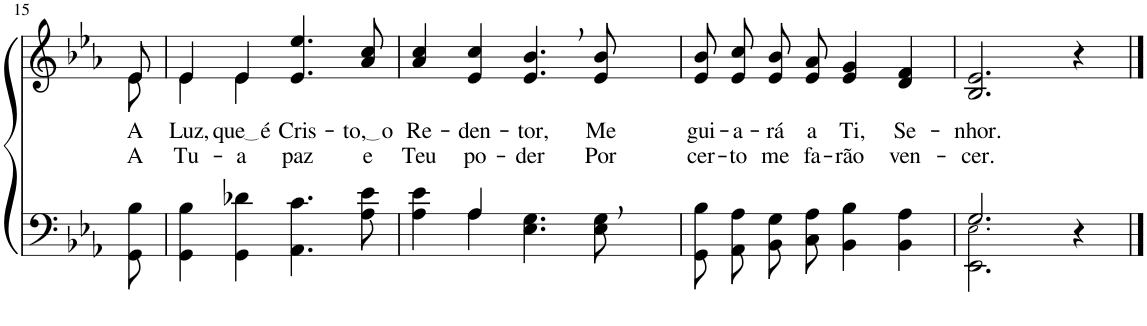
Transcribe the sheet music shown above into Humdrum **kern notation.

**kern	**kern	**text	**text
*part2	*part1	*part1	*part1
*staff2	*staff1	*staff1	*staff1
*I"Parte III e IV	*I"Parte I e II	*	*
!!LO:PB:g=z
*clefF4	*clefG2	*	*
*k[b-e-a-]	*k[b-e-a-]	*	*
*M4/4	*M4/4	*	*
=15	=15	=15	=15
*	*^	*	*
!	!	!	!LO:LY:b	!LO:LY:b
8GG\ 8B-\	8e-/	8e-\	A	A
=16	=16	=16	=16	=16
!	!	!	!LO:LY:b	!LO:LY:b
4GG\ 4B-\	4e-/	4e-\	Luz,	Tu-
!	!	!	!LO:LY:b	!LO:LY:b
4GG\ 4d-X\	4e-/	4e-\	que é	-a
!	!	!	!LO:LY:b	!LO:LY:b
4.AA-\ 4.c\	4.e-/ 4.ee-/	2ryy	Cris-	paz
!	!	!	!LO:LY:b	!LO:LY:b
8A-\ 8e-\	8a-/ 8cc/	.	to, o	e
*	*v	*v	*	*
=17	=17	=17	=17
*^	*	*	*
!	!	!	!LO:LY:b	!LO:LY:b
4ryy	4A-\ 4e-\	4a-/ 4cc/	Re-	Teu
!	!	!	!LO:LY:b	!LO:LY:b
4A-/	4A-\	4e-/ 4cc/	-den-	po-
!	!	!	!LO:LY:b	!LO:LY:b
2ryy	4.E-\ 4.G\	4.e-/, 4.b-/,	-tor,	-der
!	!	!	!LO:LY:b	!LO:LY:b
.	8E-\ 8G\	8e-/ 8b-/	Me	Por
=18	=18	=18	=18	=18
!	!	!	!LO:LY:b	!LO:LY:b
*v	*v	*	*	*
8GG\ 8B-\L	8e-/ 8b-/L	gui-	cer-
!	!	!LO:LY:b	!LO:LY:b
8AA-\ 8A-\J	8e-/ 8cc/J	-a-	-to
!	!	!LO:LY:b	!LO:LY:b
8BB-\ 8G\L	8e-/ 8b-/L	-rá	me
!	!	!LO:LY:b	!LO:LY:b
8C\ 8A-\J	8e-/ 8a-/J	a	fa-
!	!	!LO:LY:b	!LO:LY:b
4BB-\ 4B-\	4e-/ 4g/	Ti,	-rão
!	!	!LO:LY:b	!LO:LY:b
4BB-\ 4A-\	4d/ 4f/	Se-	ven-
=19	=19	=19	=19
*^	*	*	*
!	!	!	!LO:LY:b	!LO:LY:b
2.G/	2.EE-\ 2.E-!\	2.B-/ 2.e-/	-nhor.	-cer.
4r	4ryy	4r	.	.
*v	*v	*	*	*
==	==	==	==
*-	*-	*-	*-
